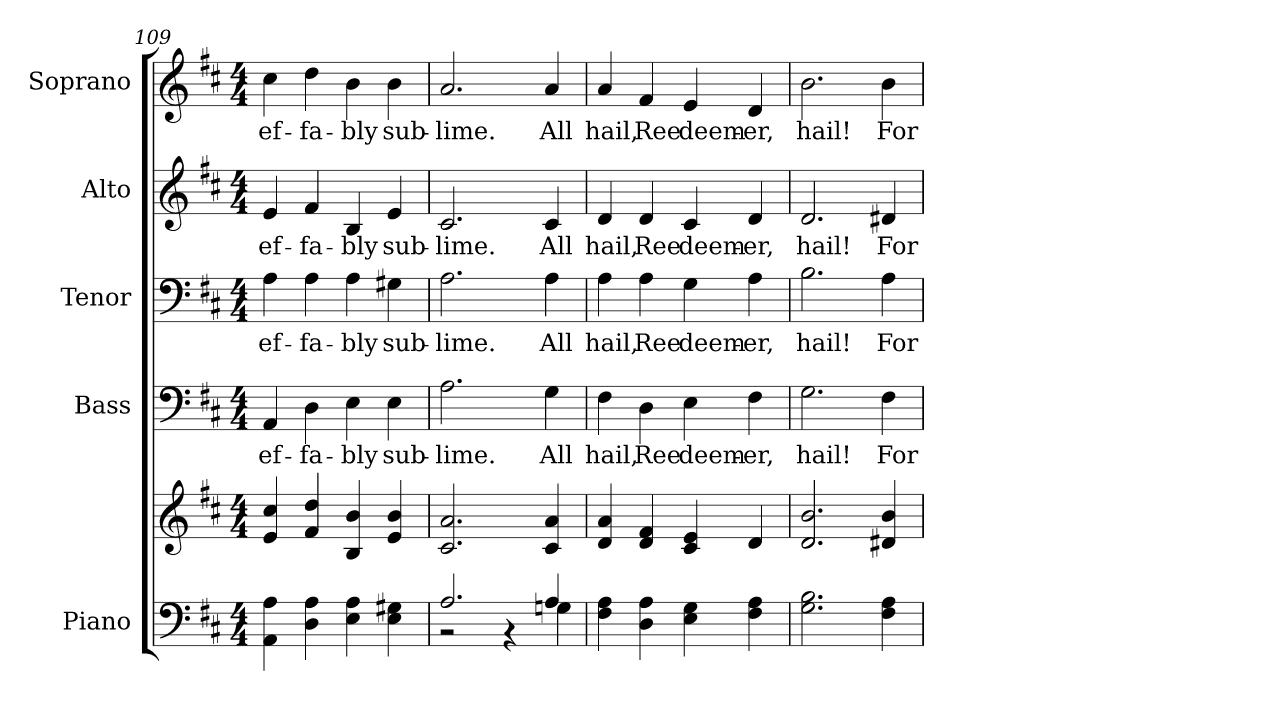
**kern	**kern	**kern	**text	**kern	**text	**kern	**text	**kern	**text
*part5	*part5	*part4	*part4	*part3	*part3	*part2	*part2	*part1	*part1
*staff6	*staff5	*staff4	*staff4	*staff3	*staff3	*staff2	*staff2	*staff1	*staff1
*I"Piano	*	*I"Bass	*	*I"Tenor	*	*I"Alto	*	*I"Soprano	*
*I'Pno.	*	*I'B.	*	*I'T.	*	*I'A.	*	*I'S.	*
!!LO:PB:g=z
*clefF4	*clefG2	*clefF4	*	*clefF4	*	*clefG2	*	*clefG2	*
*k[f#c#]	*k[f#c#]	*k[f#c#]	*	*k[f#c#]	*	*k[f#c#]	*	*k[f#c#]	*
*D:	*D:	*D:	*	*D:	*	*D:	*	*D:	*
*M4/4	*M4/4	*M4/4	*	*M4/4	*	*M4/4	*	*M4/4	*
=109	=109	=109	=109	=109	=109	=109	=109	=109	=109
!	!	!	!LO:LY:b:color=#000000	!	!	!	!	!	!
!	!	!	!	!	!LO:LY:b:color=#000000	!	!	!	!
!	!	!	!	!	!	!	!LO:LY:b:color=#000000	!	!
!	!	!	!	!	!	!	!	!	!LO:LY:b:color=#000000
4AAi\ 4Ai	4ei/ 4cc#i	4AAi/	-ef-	4Ai\	-ef-	4ei/	-ef-	4cc#i\	-ef-
!	!	!	!LO:LY:b:color=#000000	!	!	!	!	!	!
!	!	!	!	!	!LO:LY:b:color=#000000	!	!	!	!
!	!	!	!	!	!	!	!LO:LY:b:color=#000000	!	!
!	!	!	!	!	!	!	!	!	!LO:LY:b:color=#000000
4Di\ 4Ai	4f#i/ 4ddi	4Di\	-fa-	4Ai\	-fa-	4f#i/	-fa-	4ddi\	-fa-
!	!	!	!LO:LY:b:color=#000000	!	!	!	!	!	!
!	!	!	!	!	!LO:LY:b:color=#000000	!	!	!	!
!	!	!	!	!	!	!	!LO:LY:b:color=#000000	!	!
!	!	!	!	!	!	!	!	!	!LO:LY:b:color=#000000
4Ei\ 4Ai	4Bi/ 4bi	4Ei\	-bly	4Ai\	-bly	4Bi/	-bly	4bi\	-bly
!	!	!	!LO:LY:b:color=#000000	!	!	!	!	!	!
!	!	!	!	!	!LO:LY:b:color=#000000	!	!	!	!
!	!	!	!	!	!	!	!LO:LY:b:color=#000000	!	!
!	!	!	!	!	!	!	!	!	!LO:LY:b:color=#000000
4Ei\ 4G#Xi	4ei/ 4bi	4Ei\	sub-	4G#Xi\	sub-	4ei/	sub-	4bi\	sub-
=110	=110	=110	=110	=110	=110	=110	=110	=110	=110
*^	*	*	*	*	*	*	*	*	*
!	!	!	!	!LO:LY:b:color=#000000	!	!	!	!	!	!
!	!	!	!	!	!	!LO:LY:b:color=#000000	!	!	!	!
!	!	!	!	!	!	!	!	!LO:LY:b:color=#000000	!	!
!	!	!	!	!	!	!	!	!	!	!LO:LY:b:color=#000000
2.Ai/	2r	2.c#i/ 2.ai	2.Ai\	-lime.	2.Ai\	-lime.	2.c#i/	-lime.	2.ai/	-lime.
.	4r	.	.	.	.	.	.	.	.	.
!	!	!	!	!LO:LY:b:color=#000000	!	!	!	!	!	!
!	!	!	!	!	!	!LO:LY:b:color=#000000	!	!	!	!
!	!	!	!	!	!	!	!	!LO:LY:b:color=#000000	!	!
!	!	!	!	!	!	!	!	!	!	!LO:LY:b:color=#000000
4Ai/	4Gni\	4c#i/ 4ai	4Gi\	All	4Ai\	All	4c#i/	All	4ai/	All
*v	*v	*	*	*	*	*	*	*	*	*
!!LO:PB:g=z
=111	=111	=111	=111	=111	=111	=111	=111	=111	=111
*^	*	*	*	*	*	*	*	*	*
!	!	!	!	!LO:LY:b:color=#000000	!	!	!	!	!	!
*v	*v	*	*	*	*	*	*	*	*	*
*^	*	*	*	*	*	*	*	*	*
!	!	!	!	!	!	!LO:LY:b:color=#000000	!	!	!	!
*v	*v	*	*	*	*	*	*	*	*	*
*^	*	*	*	*	*	*	*	*	*
!	!	!	!	!	!	!	!	!LO:LY:b:color=#000000	!	!
*v	*v	*	*	*	*	*	*	*	*	*
*^	*	*	*	*	*	*	*	*	*
!	!	!	!	!	!	!	!	!	!	!LO:LY:b:color=#000000
*v	*v	*	*	*	*	*	*	*	*	*
4F#i\ 4Ai	4di/ 4ai	4F#i\	hail,	4Ai\	hail,	4di/	hail,	4ai/	hail,
!	!	!	!LO:LY:b:color=#000000	!	!	!	!	!	!
!	!	!	!	!	!LO:LY:b:color=#000000	!	!	!	!
!	!	!	!	!	!	!	!LO:LY:b:color=#000000	!	!
!	!	!	!	!	!	!	!	!	!LO:LY:b:color=#000000
4Di\ 4Ai	4di/ 4f#i	4Di\	Ree	4Ai\	Ree	4di/	Ree	4f#i/	Ree
!	!	!	!LO:LY:b:color=#000000	!	!	!	!	!	!
!	!	!	!	!	!LO:LY:b:color=#000000	!	!	!	!
!	!	!	!	!	!	!	!LO:LY:b:color=#000000	!	!
!	!	!	!	!	!	!	!	!	!LO:LY:b:color=#000000
4Ei\ 4Gi	4c#i/ 4ei	4Ei\	deem-	4Gi\	deem-	4c#i/	deem-	4ei/	deem-
!	!	!	!LO:LY:b:color=#000000	!	!	!	!	!	!
!	!	!	!	!	!LO:LY:b:color=#000000	!	!	!	!
!	!	!	!	!	!	!	!LO:LY:b:color=#000000	!	!
!	!	!	!	!	!	!	!	!	!LO:LY:b:color=#000000
4F#i\ 4Ai	4di/	4F#i\	-er,	4Ai\	-er,	4di/	-er,	4di/	-er,
=112	=112	=112	=112	=112	=112	=112	=112	=112	=112
!	!	!	!LO:LY:b:color=#000000	!	!	!	!	!	!
!	!	!	!	!	!LO:LY:b:color=#000000	!	!	!	!
!	!	!	!	!	!	!	!LO:LY:b:color=#000000	!	!
!	!	!	!	!	!	!	!	!	!LO:LY:b:color=#000000
2.Gi\ 2.Bi	2.di/ 2.bi	2.Gi\	hail!	2.Bi\	hail!	2.di/	hail!	2.bi\	hail!
!	!	!	!LO:LY:b:color=#000000	!	!	!	!	!	!
!	!	!	!	!	!LO:LY:b:color=#000000	!	!	!	!
!	!	!	!	!	!	!	!LO:LY:b:color=#000000	!	!
!	!	!	!	!	!	!	!	!	!LO:LY:b:color=#000000
4F#i\ 4Ai	4d#Xi/ 4bi	4F#i\	For	4Ai\	For	4d#Xi/	For	4bi\	For
=	=	=	=	=	=	=	=	=	=
*-	*-	*-	*-	*-	*-	*-	*-	*-	*-
